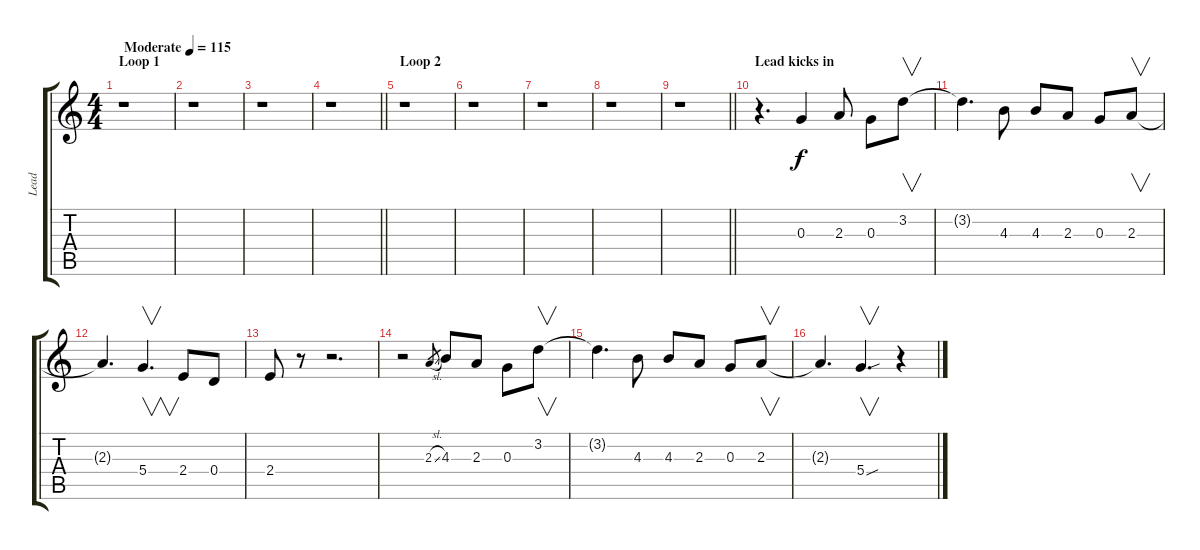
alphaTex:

\track ("Lead" "Lead") {instrument electricguitarmuted}
\staff {score tabs}
\tuning (E4 B3 G3 D3 A2 E2) {hide}
\ts (4 4)
\section ("" "Loop 1")
\tempo (115 "Moderate")
\clef g2
\ks c
r.1{dy f instrument electricguitarmuted} |
r.1 |
r.1 |
\barLineRight lightlight
r.1 |
\section ("" "Loop 2")
r.1 |
r.1 |
r.1 |
r.1 |
\barLineRight lightlight
r.1 |
\section ("" "Lead kicks in")
r.4{d} 0.3.4{instrument distortionguitar} 2.3.8 0.3.8 3.2.8{v} |
3.2{t}.4{d} 4.3.8 4.3.8 2.3.8 0.3.8 2.3.8{v} |
2.3{t}.4{d} 5.4.4{v d} 2.4.8 0.4.8 |
2.4.8 r.8 r.2{d} |
r.2 2.3{sl}.8{gr} 4.3.8 2.3.8 0.3.8 3.2.8{v} |
3.2{t}.4{d} 4.3.8 4.3.8 2.3.8 0.3.8 2.3.8{v} |
2.3{t}.4{d} 5.4{sou}.4{v d} r.4
